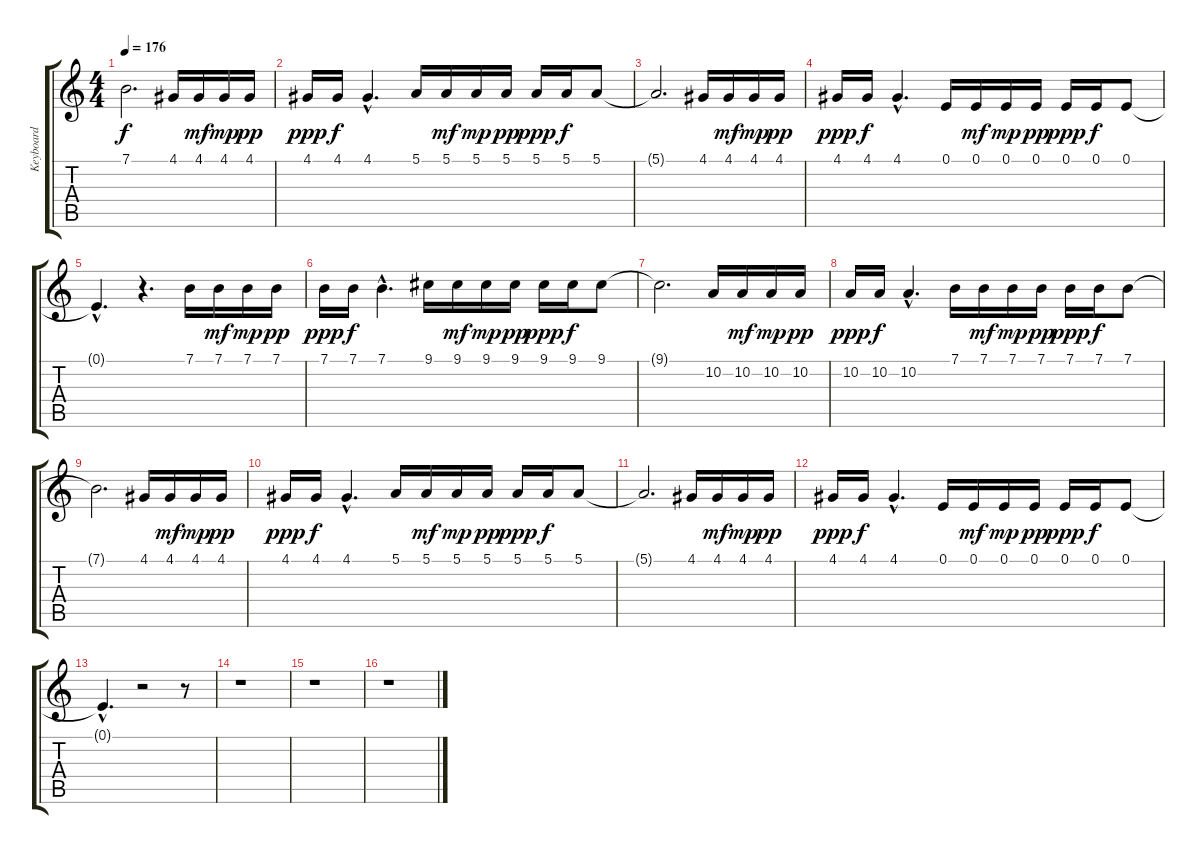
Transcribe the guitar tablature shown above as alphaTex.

\track ("Keyboard" "Keyboard") {instrument acousticgrandpiano}
\staff {score tabs}
\tuning (E4 B3 G3 D3 A2 E2) {hide}
\ts (4 4)
\tempo 176
\clef g2
\ks c
7.1{t}.2{d dy f} 4.1.16 4.1.16{dy mf} 4.1.16{dy mp} 4.1.16{dy pp} |
4.1.16{dy ppp} 4.1.16{dy f} 4.1{hac}.4{d} 5.1.16 5.1.16{dy mf} 5.1.16{dy mp} 5.1.16{dy pp} 5.1.16{dy ppp} 5.1.16{dy f} 5.1.8 |
5.1{t}.2{d} 4.1.16 4.1.16{dy mf} 4.1.16{dy mp} 4.1.16{dy pp} |
4.1.16{dy ppp} 4.1.16{dy f} 4.1{hac}.4{d} 0.1.16 0.1.16{dy mf} 0.1.16{dy mp} 0.1.16{dy pp} 0.1.16{dy ppp} 0.1.16{dy f} 0.1.8 |
0.1{hac t}.4{d} r.4{d} 7.1.16 7.1.16{dy mf} 7.1.16{dy mp} 7.1.16{dy pp} |
7.1.16{dy ppp} 7.1.16{dy f} 7.1{hac}.4{d} 9.1.16 9.1.16{dy mf} 9.1.16{dy mp} 9.1.16{dy pp} 9.1.16{dy ppp} 9.1.16{dy f} 9.1.8 |
9.1{t}.2{d} 10.2.16 10.2.16{dy mf} 10.2.16{dy mp} 10.2.16{dy pp} |
10.2.16{dy ppp} 10.2.16{dy f} 10.2{hac}.4{d} 7.1.16 7.1.16{dy mf} 7.1.16{dy mp} 7.1.16{dy pp} 7.1.16{dy ppp} 7.1.16{dy f} 7.1.8 |
7.1{t}.2{d} 4.1.16 4.1.16{dy mf} 4.1.16{dy mp} 4.1.16{dy pp} |
4.1.16{dy ppp} 4.1.16{dy f} 4.1{hac}.4{d} 5.1.16 5.1.16{dy mf} 5.1.16{dy mp} 5.1.16{dy pp} 5.1.16{dy ppp} 5.1.16{dy f} 5.1.8 |
5.1{t}.2{d} 4.1.16 4.1.16{dy mf} 4.1.16{dy mp} 4.1.16{dy pp} |
4.1.16{dy ppp} 4.1.16{dy f} 4.1{hac}.4{d} 0.1.16 0.1.16{dy mf} 0.1.16{dy mp} 0.1.16{dy pp} 0.1.16{dy ppp} 0.1.16{dy f} 0.1.8 |
0.1{hac t}.4{d} r.2 r.8 |
r.1 |
r.1 |
r.1
